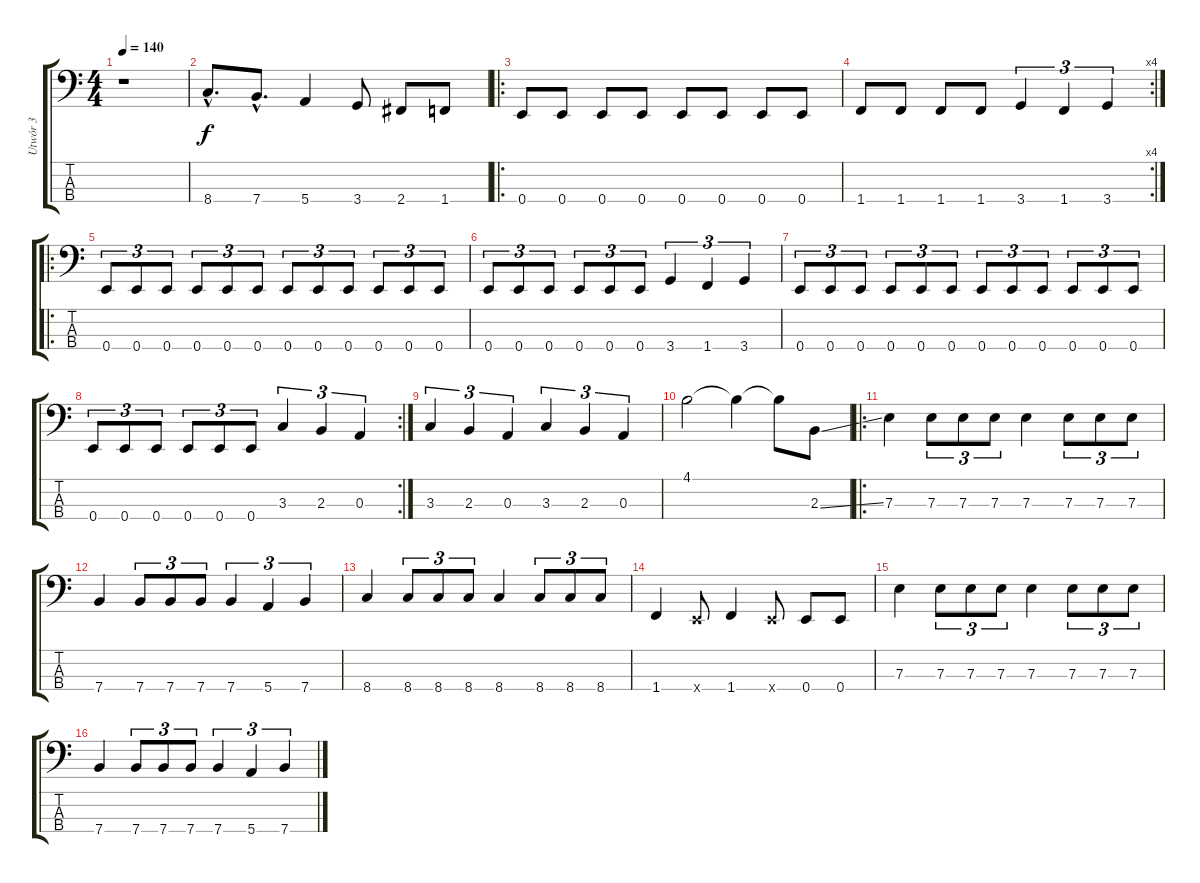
\track ("Utwór 3" "Utwór 3") {instrument electricbasspick}
\staff {score tabs}
\tuning (G2 D2 A1 E1) {hide}
\ts (4 4)
\tempo 140
\clef f4
\ks c
r.1{dy f instrument electricbasspick} |
8.4{hac}.8{d} 7.4{hac}.8{d} 5.4.4 3.4.8 2.4.8 1.4.8 |
\ro
0.4.8 0.4.8 0.4.8 0.4.8 0.4.8 0.4.8 0.4.8 0.4.8 |
\rc 4
1.4.8 1.4.8 1.4.8 1.4.8 3.4.4{tu (3 2)} 1.4.4{tu (3 2)} 3.4.4{tu (3 2)} |
\ro
0.4.8{tu (3 2)} 0.4.8{tu (3 2)} 0.4.8{tu (3 2)} 0.4.8{tu (3 2)} 0.4.8{tu (3 2)} 0.4.8{tu (3 2)} 0.4.8{tu (3 2)} 0.4.8{tu (3 2)} 0.4.8{tu (3 2)} 0.4.8{tu (3 2)} 0.4.8{tu (3 2)} 0.4.8{tu (3 2)} |
0.4.8{tu (3 2)} 0.4.8{tu (3 2)} 0.4.8{tu (3 2)} 0.4.8{tu (3 2)} 0.4.8{tu (3 2)} 0.4.8{tu (3 2)} 3.4.4{tu (3 2)} 1.4.4{tu (3 2)} 3.4.4{tu (3 2)} |
0.4.8{tu (3 2)} 0.4.8{tu (3 2)} 0.4.8{tu (3 2)} 0.4.8{tu (3 2)} 0.4.8{tu (3 2)} 0.4.8{tu (3 2)} 0.4.8{tu (3 2)} 0.4.8{tu (3 2)} 0.4.8{tu (3 2)} 0.4.8{tu (3 2)} 0.4.8{tu (3 2)} 0.4.8{tu (3 2)} |
\rc 2
0.4.8{tu (3 2)} 0.4.8{tu (3 2)} 0.4.8{tu (3 2)} 0.4.8{tu (3 2)} 0.4.8{tu (3 2)} 0.4.8{tu (3 2)} 3.3.4{tu (3 2)} 2.3.4{tu (3 2)} 0.3.4{tu (3 2)} |
3.3.4{tu (3 2)} 2.3.4{tu (3 2)} 0.3.4{tu (3 2)} 3.3.4{tu (3 2)} 2.3.4{tu (3 2)} 0.3.4{tu (3 2)} |
4.1.2 4.1{t}.4 4.1{t}.8 2.3{ss}.8 |
\ro
7.3.4 7.3.8{tu (3 2)} 7.3.8{tu (3 2)} 7.3.8{tu (3 2)} 7.3.4 7.3.8{tu (3 2)} 7.3.8{tu (3 2)} 7.3.8{tu (3 2)} |
7.4.4 7.4.8{tu (3 2)} 7.4.8{tu (3 2)} 7.4.8{tu (3 2)} 7.4.4{tu (3 2)} 5.4.4{tu (3 2)} 7.4.4{tu (3 2)} |
8.4.4 8.4.8{tu (3 2)} 8.4.8{tu (3 2)} 8.4.8{tu (3 2)} 8.4.4 8.4.8{tu (3 2)} 8.4.8{tu (3 2)} 8.4.8{tu (3 2)} |
1.4.4 0.4{x}.8 1.4.4 0.4{x}.8 0.4.8 0.4.8 |
7.3.4 7.3.8{tu (3 2)} 7.3.8{tu (3 2)} 7.3.8{tu (3 2)} 7.3.4 7.3.8{tu (3 2)} 7.3.8{tu (3 2)} 7.3.8{tu (3 2)} |
7.4.4 7.4.8{tu (3 2)} 7.4.8{tu (3 2)} 7.4.8{tu (3 2)} 7.4.4{tu (3 2)} 5.4.4{tu (3 2)} 7.4.4{tu (3 2)}
